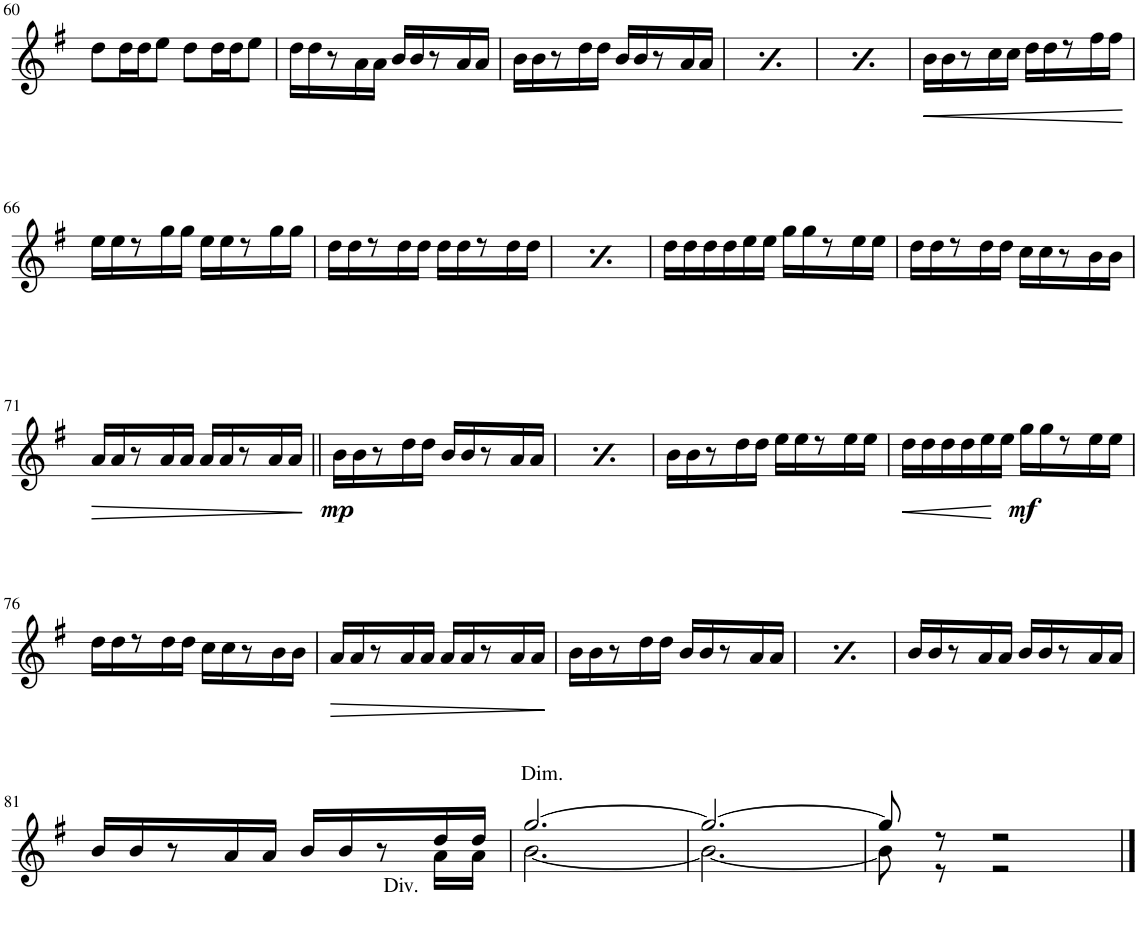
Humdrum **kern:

**kern	**dynam
*part1	*part1
*staff1	*staff1
*I"Piano	*
*I'Pno.	*
!!LO:PB:g=z
*clefG2	*
*k[f#]	*
*M6/8	*
=60	=60
8dd\L	.
16dd\L	.
16dd\J	.
8ee\J	.
8dd\L	.
16dd\L	.
16dd\J	.
8ee\J	.
=61	=61
16dd\LL	.
16dd\J	.
8r	.
16a\L	.
16a\JJ	.
16b/LL	.
16b/J	.
8r	.
16a/L	.
16a/JJ	.
=62	=62
16b\LL	.
16b\J	.
8r	.
16dd\L	.
16dd\JJ	.
16b/LL	.
16b/J	.
8r	.
16a/L	.
16a/JJ	.
=63	=63
16b\LL	.
16b\J	.
8r	.
16dd\L	.
16dd\JJ	.
16b/LL	.
16b/J	.
8r	.
16a/L	.
16a/JJ	.
=64	=64
16b\LL	.
16b\J	.
8r	.
16dd\L	.
16dd\JJ	.
16b/LL	.
16b/J	.
8r	.
16a/L	.
16a/JJ	.
=65	=65
!	!LO:HP:b
16b\LL	<
16b\J	.
8r	.
16cc\L	.
16cc\JJ	.
16dd\LL	.
16dd\J	.
8r	.
16ff#\L	.
16ff#\JJ	.
.	[
!!LO:LB:g=z
=66	=66
16ee\LL	.
16ee\J	.
8r	.
16gg\L	.
16gg\JJ	.
16ee\LL	.
16ee\J	.
8r	.
16gg\L	.
16gg\JJ	.
=67	=67
16dd\LL	.
16dd\J	.
8r	.
16dd\L	.
16dd\JJ	.
16dd\LL	.
16dd\J	.
8r	.
16dd\L	.
16dd\JJ	.
=68	=68
16dd\LL	.
16dd\J	.
8r	.
16dd\L	.
16dd\JJ	.
16dd\LL	.
16dd\J	.
8r	.
16dd\L	.
16dd\JJ	.
=69	=69
16dd\LL	.
16dd\	.
16dd\	.
16dd\	.
16ee\	.
16ee\JJ	.
16gg\LL	.
16gg\J	.
8r	.
16ee\L	.
16ee\JJ	.
=70	=70
16dd\LL	.
16dd\J	.
8r	.
16dd\L	.
16dd\JJ	.
16cc\LL	.
16cc\J	.
8r	.
16b\L	.
16b\JJ	.
!!LO:LB:g=z
=71	=71
!	!LO:HP:b
16a/LL	>
16a/J	.
8r	.
16a/L	.
16a/JJ	.
16a/LL	.
16a/J	.
8r	.
16a/L	.
16a/JJ	.
.	]
=72||	=72||
!	!LO:DY:b
16b\LL	mp
16b\J	.
8r	.
16dd\L	.
16dd\JJ	.
16b/LL	.
16b/J	.
8r	.
16a/L	.
16a/JJ	.
=73	=73
!	!LO:DY:b
16b\LL	mp
16b\J	.
8r	.
16dd\L	.
16dd\JJ	.
16b/LL	.
16b/J	.
8r	.
16a/L	.
16a/JJ	.
=74	=74
16b\LL	.
16b\J	.
8r	.
16dd\L	.
16dd\JJ	.
16ee\LL	.
16ee\J	.
8r	.
16ee\L	.
16ee\JJ	.
=75	=75
!	!LO:HP:b
16dd\LL	<
16dd\	.
16dd\	.
16dd\	.
16ee\	.
16ee\JJ	.
!	!LO:DY:b
16gg\LL	mf
16gg\J	.
8r	.
16ee\L	.
16ee\JJ	.
.	[
!!LO:LB:g=z
=76	=76
16dd\LL	.
16dd\J	.
8r	.
16dd\L	.
16dd\JJ	.
16cc\LL	.
16cc\J	.
8r	.
16b\L	.
16b\JJ	.
=77	=77
!	!LO:HP:b
16a/LL	>
16a/J	.
8r	.
16a/L	.
16a/JJ	.
16a/LL	.
16a/J	.
8r	.
16a/L	.
16a/JJ	.
.	]
=78	=78
16b\LL	.
16b\J	.
8r	.
16dd\L	.
16dd\JJ	.
16b/LL	.
16b/J	.
8r	.
16a/L	.
16a/JJ	.
=79	=79
16b\LL	.
16b\J	.
8r	.
16dd\L	.
16dd\JJ	.
16b/LL	.
16b/J	.
8r	.
16a/L	.
16a/JJ	.
=80	=80
16b/LL	.
16b/J	.
8r	.
16a/L	.
16a/JJ	.
16b/LL	.
16b/J	.
8r	.
16a/L	.
16a/JJ	.
!!LO:LB:g=z
=81	=81
*^	*
16b/LL	8ryy	.
16b/J	.	.
*v	*v	*
8r	.
16a/L	.
16a/JJ	.
16b/LL	.
16b/J	.
8r	.
*^	*
!LO:TX:b:t=Div.	!	!
16dd/L	16a\LL	.
16dd/JJ	16a\JJ	.
=82	=82	=82
!LO:TX:a:t=Dim.	!	!
[2.gg/	[2.b\	.
=83	=83	=83
2.gg/_	2.b\_	.
=84	=84	=84
8gg/]	8b\]	.
8r	8r	.
2r	2r	.
*v	*v	*
==	==
*-	*-
